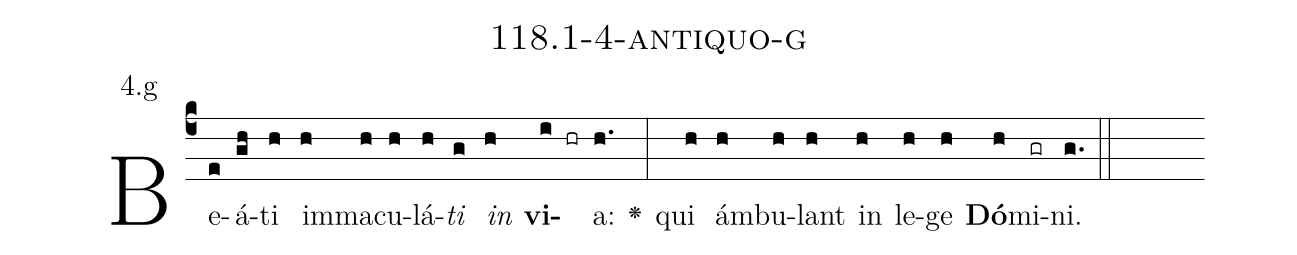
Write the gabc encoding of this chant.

name: 118.1-4-antiquo-g;
annotation: 4.g;
%%
(c4)Be(e)á(gh)ti(h) im(h)ma(h)cu(h)lá(h)<i>ti</i>(g) <i>in</i>(h) <b>vi</b>(i hr)a:(h.) <v>\greheightstar</v>(:) qui(h) ám(h)bu(h)lant(h) in(h) le(h)ge(h) <b>Dó</b>(h)mi(gr)ni.(g.) (::)


%E(h) u(h) o(h) u(h) a(h) e.(g.) (::)
